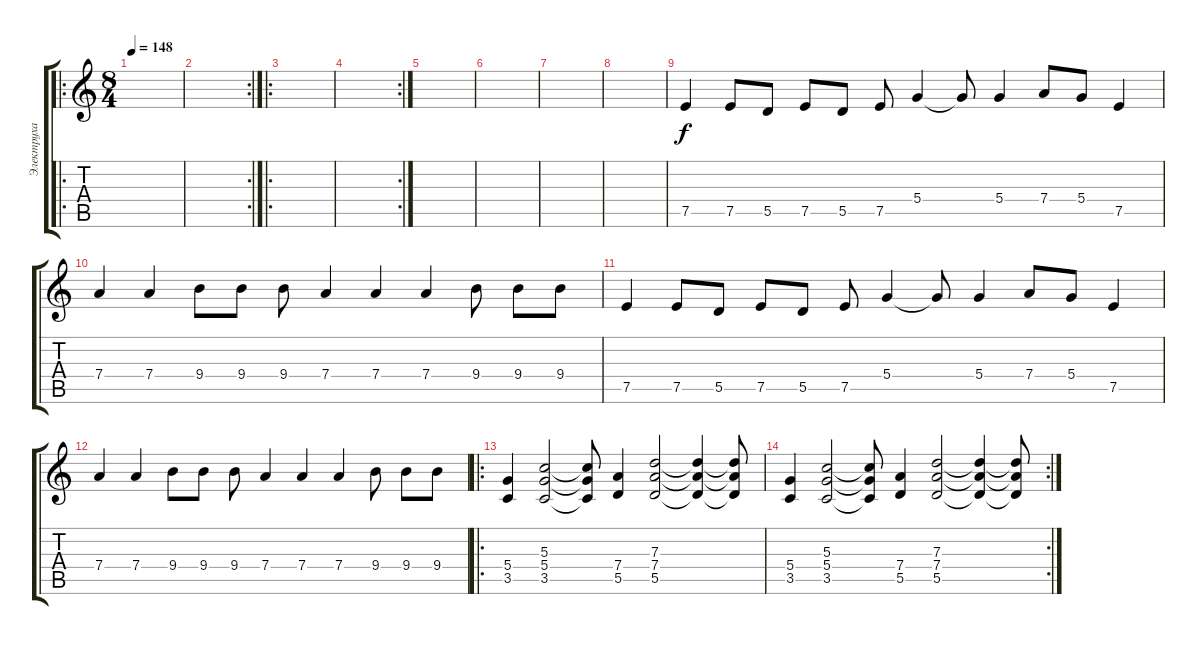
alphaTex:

\track ("Электруха" "Электруха") {instrument distortionguitar}
\staff {score tabs}
\tuning (E4 B3 G3 D3 A2 E2) {hide}
\ro
\ts (8 4)
\tempo 148
\clef g2
\ks c
|
\rc 2
|
\ro
|
\rc 2
|
|
|
|
|
7.5.4 7.5.8 5.5.8 7.5.8 5.5.8 7.5.8 5.4.4 5.4{t}.8 5.4.4 7.4.8 5.4.8 7.5.4 |
7.4.4 7.4.4 9.4.8 9.4.8 9.4.8 7.4.4 7.4.4 7.4.4 9.4.8 9.4.8 9.4.8 |
7.5.4 7.5.8 5.5.8 7.5.8 5.5.8 7.5.8 5.4.4 5.4{t}.8 5.4.4 7.4.8 5.4.8 7.5.4 |
7.4.4 7.4.4 9.4.8 9.4.8 9.4.8 7.4.4 7.4.4 7.4.4 9.4.8 9.4.8 9.4.8 |
\ro
(5.4 3.5).4{volume 11} (5.3 5.4 3.5).2 (5.3{t} 5.4{t} 3.5{t}).8 (7.4 5.5).4 (7.3 7.4 5.5).2 (7.3{t} 7.4{t} 5.5{t}).4 (7.3{t} 7.4{t} 5.5{t}).8 |
\rc 2
(5.4 3.5).4 (5.3 5.4 3.5).2 (5.3{t} 5.4{t} 3.5{t}).8 (7.4 5.5).4 (7.3 7.4 5.5).2 (7.3{t} 7.4{t} 5.5{t}).4 (7.3{t} 7.4{t} 5.5{t}).8
